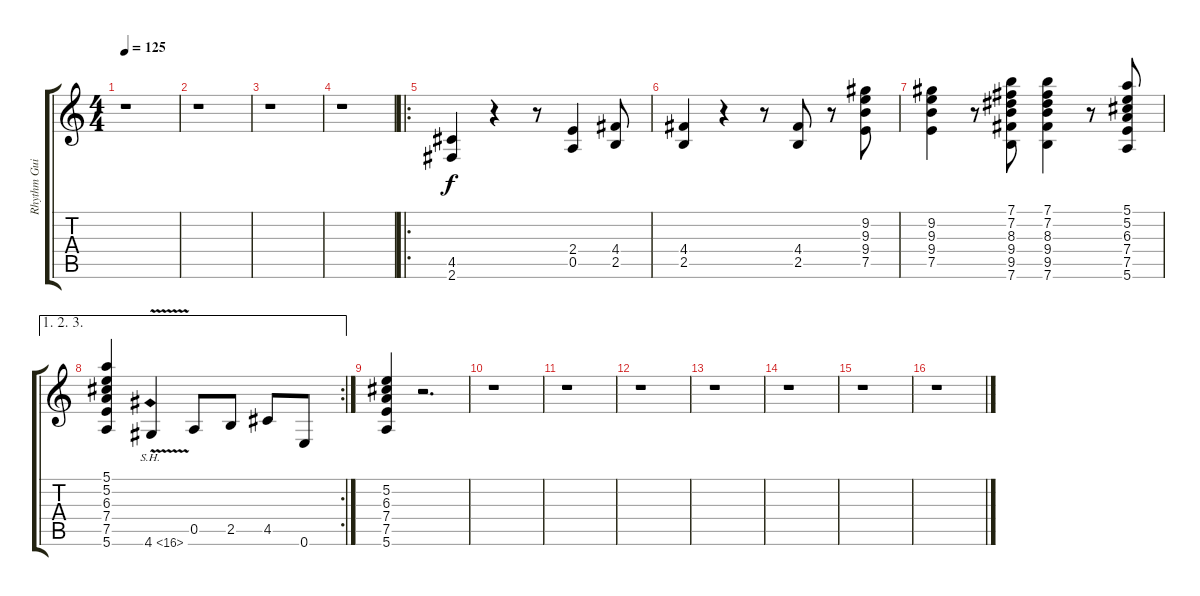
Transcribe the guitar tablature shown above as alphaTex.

\track ("Rhythm Guitar" "Rhythm Gui") {instrument distortionguitar}
\staff {score tabs}
\tuning (E4 B3 G3 D3 A2 E2) {hide}
\ts (4 4)
\tempo 125
\clef g2
\ks c
r.1{dy f instrument distortionguitar} |
r.1 |
r.1 |
r.1 |
\ro
(4.5 2.6).4 r.4 r.8 (2.4 0.5).4 (4.4 2.5).8 |
(4.4 2.5).4 r.4 r.8 (4.4 2.5).8 r.8 (9.2 9.3 9.4 7.5).8 |
(9.2 9.3 9.4 7.5).4 r.8 (7.1 7.2 8.3 9.4 9.5 7.6).8 (7.1 7.2 8.3 9.4 9.5 7.6).4 r.8 (5.1 5.2 6.3 7.4 7.5 5.6).8 |
\ae (1 2 3)
\rc 2
(5.1 5.2 6.3 7.4 7.5 5.6).4 4.6{sh 12 v}.4 0.5.8 2.5.8 4.5.8 0.6.8 |
(5.2 6.3 7.4 7.5 5.6).4 r.2{d} |
r.1 |
r.1 |
r.1 |
r.1 |
r.1 |
r.1 |
r.1
